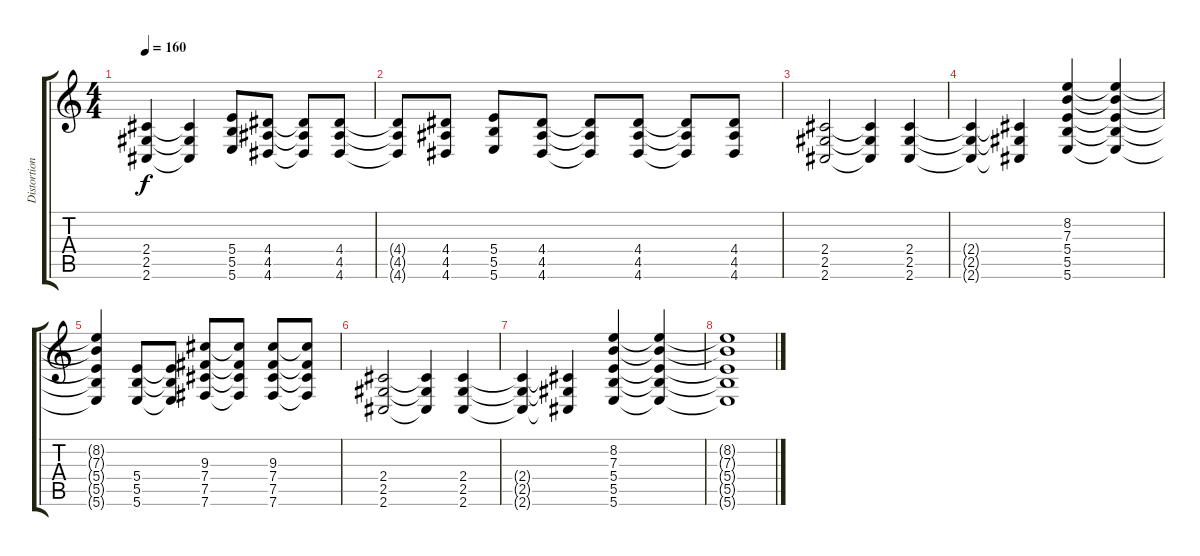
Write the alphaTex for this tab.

\track ("Distortion" "Distortion") {instrument distortionguitar}
\staff {score tabs}
\tuning (Db4 Ab3 E3 B2 Gb2 B1) {hide}
\ts (4 4)
\tempo 160
\clef g2
\ks c
(2.4{t} 2.5{t} 2.6{t}).4{dy f} (2.4{t} 2.5{t} 2.6{t}).4 (5.4 5.5 5.6).8 (4.4 4.5 4.6).8 (4.4{t} 4.5{t} 4.6{t}).8 (4.4 4.5 4.6).8 |
(4.4{t} 4.5{t} 4.6{t}).8 (4.4 4.5 4.6).8 (5.4 5.5 5.6).8 (4.4 4.5 4.6).8 (4.4{t} 4.5{t} 4.6{t}).8 (4.4 4.5 4.6).8 (4.4{t} 4.5{t} 4.6{t}).8 (4.4 4.5 4.6).8 |
(2.4 2.5 2.6).2 (2.4{t} 2.5{t} 2.6{t}).4 (2.4 2.5 2.6).4 |
(2.4{t} 2.5{t} 2.6{t}).4 (2.4{t} 2.5{t} 2.6{t}).4 (8.2 7.3 5.4 5.5 5.6).4 (8.2{t} 7.3{t} 5.4{t} 5.5{t} 5.6{t}).4 |
(8.2{t} 7.3{t} 5.4{t} 5.5{t} 5.6{t}).4 (5.4 5.5 5.6).8 (5.4{t} 5.5{t} 5.6{t}).8 (9.3 7.4 7.5 7.6).8 (9.3{t} 7.4{t} 7.5{t} 7.6{t}).8 (9.3 7.4 7.5 7.6).8 (9.3{t} 7.4{t} 7.5{t} 7.6{t}).8 |
(2.4 2.5 2.6).2 (2.4{t} 2.5{t} 2.6{t}).4 (2.4 2.5 2.6).4 |
(2.4{t} 2.5{t} 2.6{t}).4 (2.4{t} 2.5{t} 2.6{t}).4 (8.2 7.3 5.4 5.5 5.6).4 (8.2{t} 7.3{t} 5.4{t} 5.5{t} 5.6{t}).4 |
(8.2{t} 7.3{t} 5.4{t} 5.5{t} 5.6{t}).1
